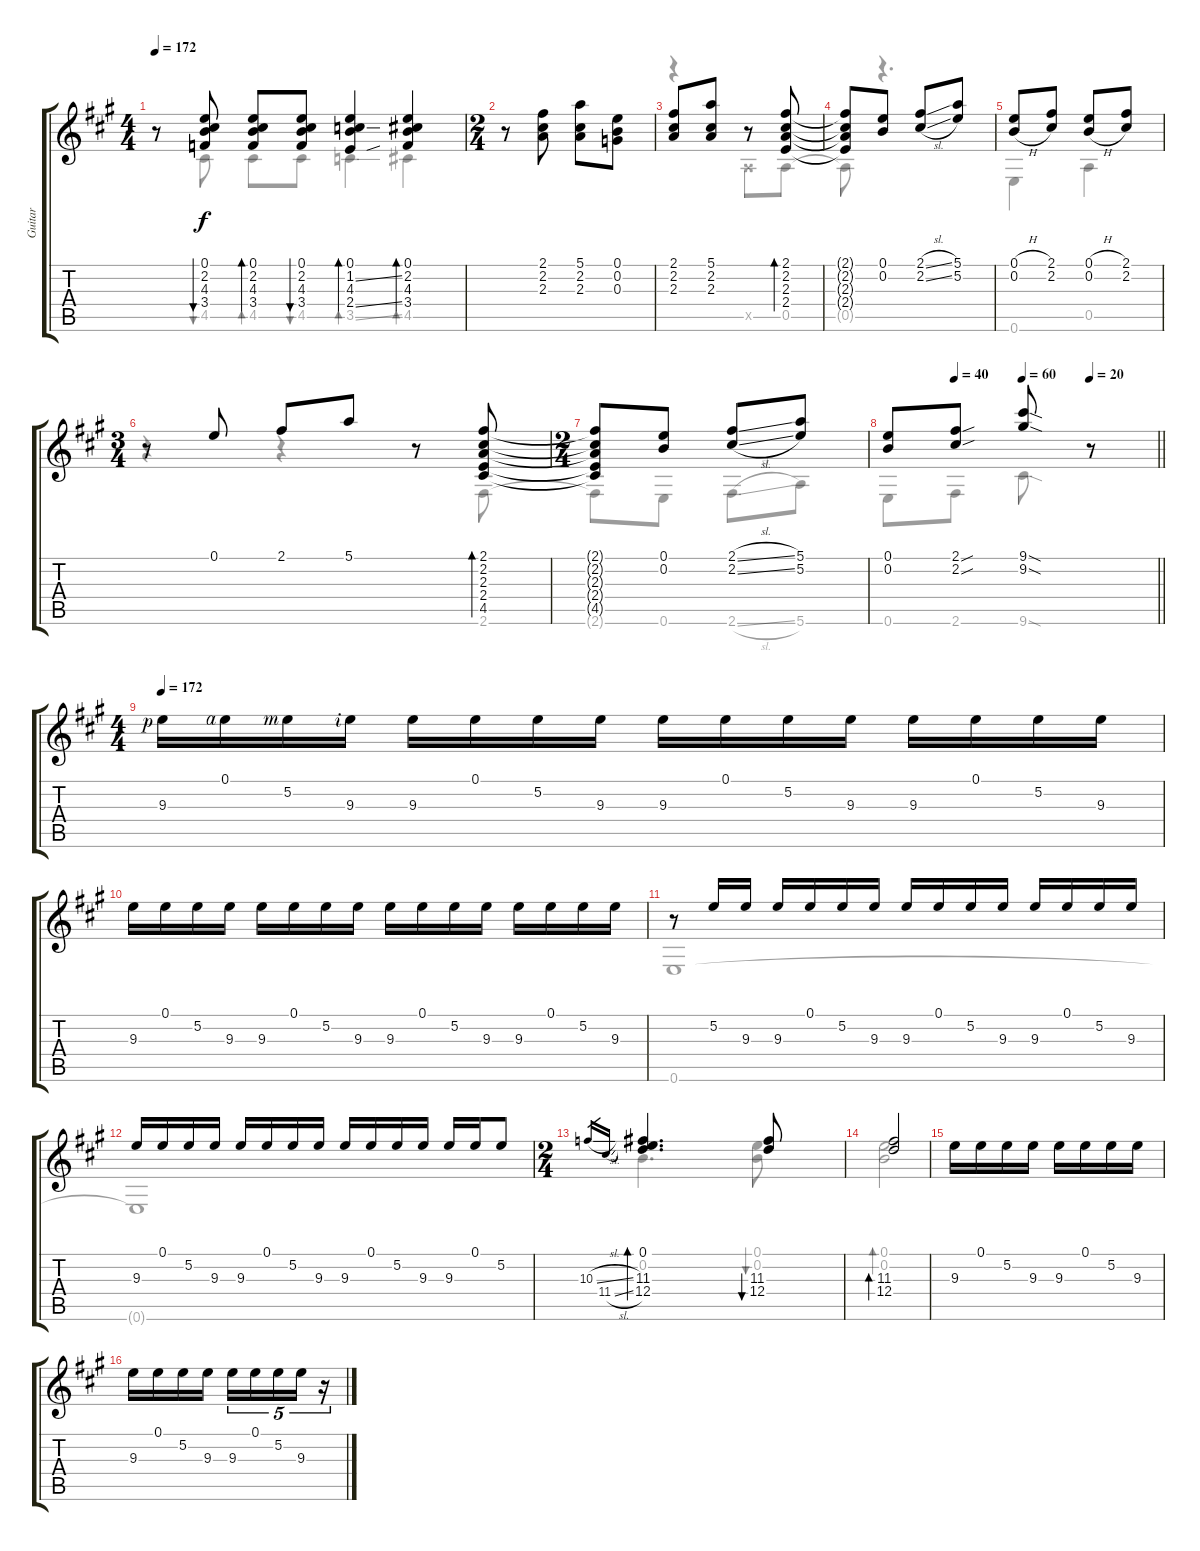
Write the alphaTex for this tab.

\track ("Guitar" "Guitar") {instrument acousticguitarnylon}
\staff {score tabs}
\tuning (E4 B3 G3 D3 A2 E2) {hide}
\voice
\ts (4 4)
\tempo 172
\clef g2
\ks f#minor
r.8{dy f} (0.1 2.2 4.3 3.4).8{bu 120} (0.1 2.2 4.3 3.4).8{bd 120} (0.1 2.2 4.3 3.4).8{bu 120} (0.1 1.2{ss} 4.3 2.4{ss}).4{bd 120} (0.1 2.2 4.3 3.4).4{bd 120} |
\ts (2 4)
r.8 (2.1 2.2 2.3).8 (5.1 2.2 2.3).8 (0.1 0.2 0.3).8 |
(2.1 2.2 2.3).8 (5.1 2.2 2.3).8 r.8 (2.1 2.2 2.3 2.4).8{bd 120} |
(2.1{t} 2.2{t} 2.3{t} 2.4{t}).8 (0.1 0.2).8 (2.1{sl} 2.2{sl}).8 (5.1 5.2).8 |
(0.1{h} 0.2{h}).8 (2.1 2.2).8 (0.1{h} 0.2{h}).8 (2.1 2.2).8 |
\ts (3 4)
r.8 0.1.8 2.1.8 5.1.8 r.8 (2.1 2.2 2.3 2.4 4.5).8{bd 120} |
\ts (2 4)
(2.1{t} 2.2{t} 2.3{t} 2.4{t} 4.5{t}).8 (0.1 0.2).8 (2.1{sl} 2.2{sl}).8 (5.1 5.2).8 |
\tempo (40 0.25)
\tempo (60 0.5)
\tempo (20 0.75)
\barLineRight lightlight
(0.1 0.2).8 (2.1{sou} 2.2{sou}).8 (9.1{sod} 9.2{sod}).8 r.8 |
\ts (4 4)
\tempo 172
9.3{rf 1}.16 0.1{rf 4}.16 5.2{rf 3}.16 9.3{rf 2}.16 9.3.16 0.1.16 5.2.16 9.3.16 9.3.16 0.1.16 5.2.16 9.3.16 9.3.16 0.1.16 5.2.16 9.3.16 |
9.3.16 0.1.16 5.2.16 9.3.16 9.3.16 0.1.16 5.2.16 9.3.16 9.3.16 0.1.16 5.2.16 9.3.16 9.3.16 0.1.16 5.2.16 9.3.16 |
r.8 5.2.16 9.3.16 9.3.16 0.1.16 5.2.16 9.3.16 9.3.16 0.1.16 5.2.16 9.3.16 9.3.16 0.1.16 5.2.16 9.3.16 |
9.3.16 0.1.16 5.2.16 9.3.16 9.3.16 0.1.16 5.2.16 9.3.16 9.3.16 0.1.16 5.2.16 9.3.16 9.3.16 0.1.16 5.2.8 |
\ts (2 4)
10.3{sl}.16{gr} 11.4{sl}.16{gr} (0.1 11.3 12.4).4{d bd 120} (11.3 12.4).8{bu 120} |
(11.3 12.4).2{bd 120} |
9.3.16 0.1.16 5.2.16 9.3.16 9.3.16 0.1.16 5.2.16 9.3.16 |
9.3.16 0.1.16 5.2.16 9.3.16 9.3.16{tu (5 4)} 0.1.16{tu (5 4)} 5.2.16{tu (5 4)} 9.3.16{tu (5 4)} r.16{tu (5 4)}
\voice
\clef g2
\ottava regular
\simile none
\ks f#minor
r.8{dy f} 4.5.8{bu 120} 4.5.8{bd 120} 4.5.8{bu 120} 3.5{ss}.4{bd 120} 4.5.4{bd 120} |
|
r.4 0.5{x}.8 0.5.8 |
0.5{t}.8 r.4{d} |
0.6.4 0.5.4 |
r.4 r.4 r.8 2.6.8 |
2.6{t}.8 0.6.8 2.6{sl}.8 5.6.8 |
\barLineRight lightlight
0.6.8 2.6.8 9.6{sod}.8 r.8 |
|
|
0.6.1 |
0.6{t}.1 |
0.2.4{d} (0.1 0.2).8{bu 120} |
(0.1 0.2).2{bd 120} |
|
